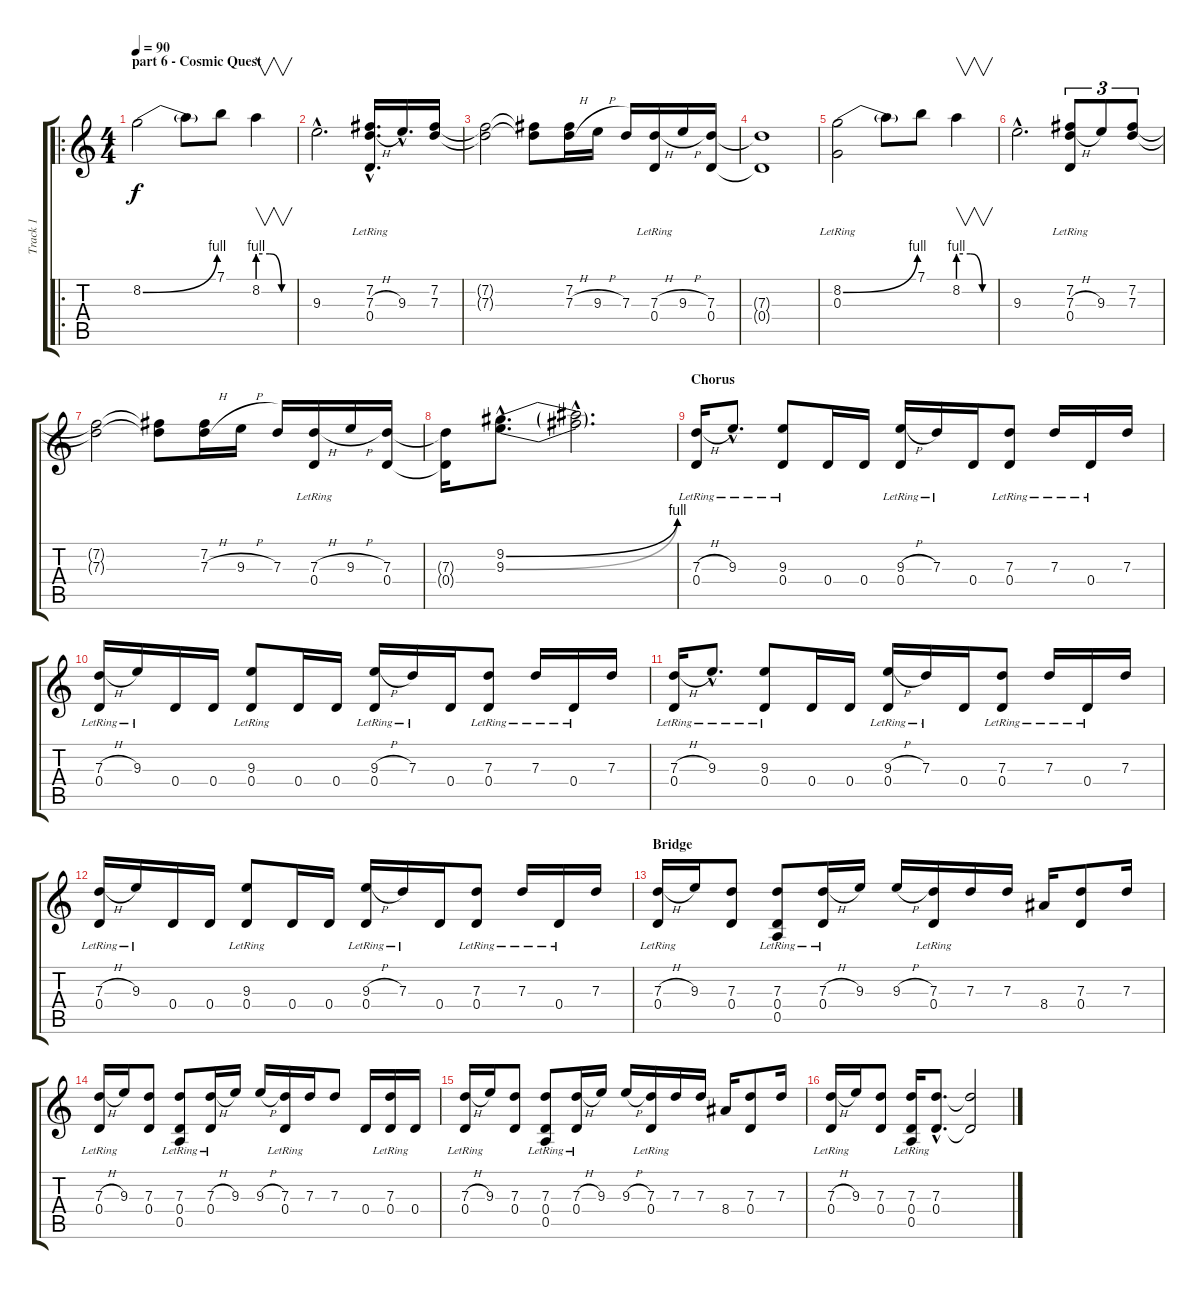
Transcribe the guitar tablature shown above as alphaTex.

\track ("Track 1" "Track 1") {instrument acousticguitarsteel}
\staff {score tabs}
\tuning (E4 B3 G3 D3 A2 E2) {hide}
\ro
\ts (4 4)
\section ("" "part 6 - Cosmic Quest")
\tempo 90
\clef g2
\ks c
8.2{be (bend 0 0 60 4)}.2{dy f} 8.2{t}.8 7.1.8 8.2{be (custom 0 4 20 4 40 0 60 0)}.4{v} |
9.3{hac}.2{d} (7.2{hac lr} 7.3{h hac} 0.4{hac lr}).16{d} 9.3{hac}.16{d} (7.2 7.3).16 |
(7.2{t} 7.3{t}).2 (7.2{t} 7.3{t}).8 (7.2 7.3{h}).16 9.3{h}.16 7.3.16 (7.3{h} 0.4{lr}).16 9.3{h}.16 (7.3 0.4).16 |
(7.3{t} 0.4{t}).1 |
(8.2{be (bend 0 0 60 4)} 0.3{lr}).2 8.2{t}.8 7.1.8 8.2{be (custom 0 4 20 4 40 0 60 0)}.4{v} |
9.3{hac}.2{d} (7.2{lr} 7.3{h} 0.4{lr}).8{tu (3 2)} 9.3.8{tu (3 2)} (7.2 7.3).8{tu (3 2)} |
(7.2{t} 7.3{t}).2 (7.2{t} 7.3{t}).8 (7.2 7.3{h}).16 9.3{h}.16 7.3.16 (7.3{h} 0.4{lr}).16 9.3{h}.16 (7.3 0.4).16 |
(7.3{t} 0.4{t}).16 (9.2{be (bend 0 0 60 4) hac} 9.3{be (bend 0 0 60 4) hac}).8{d} (9.2{hac t} 9.3{hac t}).2{d} |
\section ("" "Chorus")
(7.3{h} 0.4{lr}).16 9.3{hac lr}.8{d} (9.3{lr} 0.4).8 0.4.16 0.4.16 (9.3{h} 0.4{lr}).16 7.3{lr}.16 0.4.16 (7.3 0.4{lr}).8 7.3{lr}.16 0.4{lr}.16 7.3.16 |
(7.3{h} 0.4{lr}).16 9.3{lr}.16 0.4.16 0.4.16 (9.3{lr} 0.4).8 0.4.16 0.4.16 (9.3{h} 0.4{lr}).16 7.3{lr}.16 0.4.16 (7.3 0.4{lr}).8 7.3{lr}.16 0.4{lr}.16 7.3.16 |
(7.3{h} 0.4{lr}).16 9.3{hac lr}.8{d} (9.3{lr} 0.4).8 0.4.16 0.4.16 (9.3{h} 0.4{lr}).16 7.3{lr}.16 0.4.16 (7.3 0.4{lr}).8 7.3{lr}.16 0.4{lr}.16 7.3.16 |
(7.3{h} 0.4{lr}).16 9.3{lr}.16 0.4.16 0.4.16 (9.3{lr} 0.4).8 0.4.16 0.4.16 (9.3{h} 0.4{lr}).16 7.3{lr}.16 0.4.16 (7.3 0.4{lr}).8 7.3{lr}.16 0.4{lr}.16 7.3.16 |
\section ("" "Bridge")
(7.3{h} 0.4{lr}).16 9.3.16 (7.3 0.4).8 (7.3 0.4 0.5{lr}).8 (7.3{h} 0.4{lr}).16 9.3.16 9.3{h}.16 (7.3 0.4{lr}).16 7.3.16 7.3.16 8.4.16 (7.3 0.4).8 7.3.16 |
(7.3{h} 0.4{lr}).16 9.3.16 (7.3 0.4).8 (7.3 0.4 0.5{lr}).8 (7.3{h} 0.4{lr}).16 9.3.16 9.3{h}.16 (7.3 0.4{lr}).16 7.3.16 7.3.8 0.4.16 (7.3{lr} 0.4).16 0.4.16 |
(7.3{h} 0.4{lr}).16 9.3.16 (7.3 0.4).8 (7.3 0.4 0.5{lr}).8 (7.3{h} 0.4{lr}).16 9.3.16 9.3{h}.16 (7.3 0.4{lr}).16 7.3.16 7.3.16 8.4.16 (7.3 0.4).8 7.3.16 |
(7.3{h} 0.4{lr}).16 9.3.16 (7.3 0.4).8 (7.3 0.4 0.5{lr}).16 (7.3{hac} 0.4{hac}).8{d} (7.3{t} 0.4{t}).2
